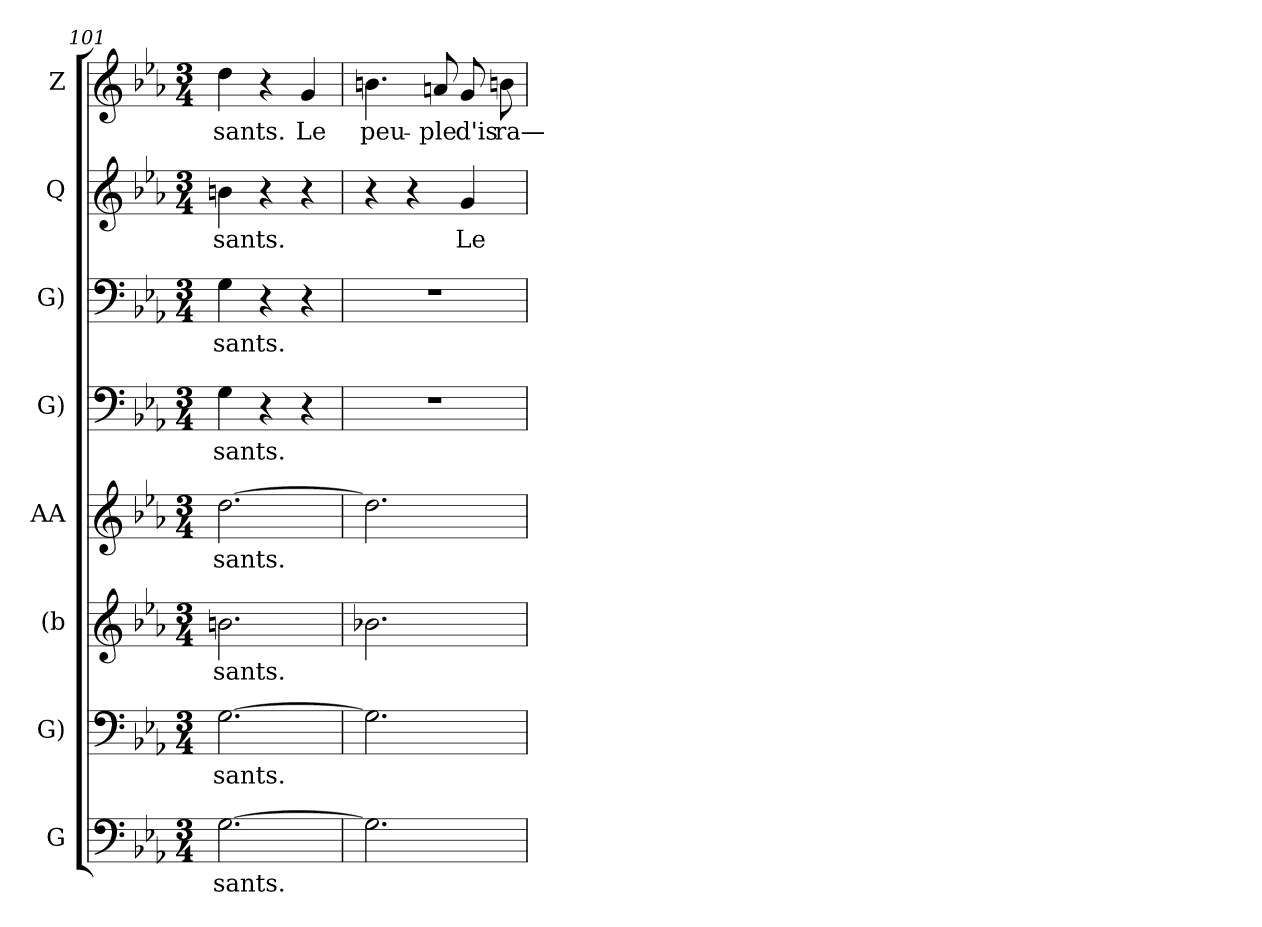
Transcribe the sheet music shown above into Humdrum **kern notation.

**kern	**text	**kern	**text	**kern	**text	**kern	**text	**kern	**text	**kern	**text	**kern	**text	**kern	**text
*part8	*part8	*part7	*part7	*part6	*part6	*part5	*part5	*part4	*part4	*part3	*part3	*part2	*part2	*part1	*part1
*staff8	*staff8	*staff7	*staff7	*staff6	*staff6	*staff5	*staff5	*staff4	*staff4	*staff3	*staff3	*staff2	*staff2	*staff1	*staff1
*I"G	*	*I"G)	*	*I"(b	*	*I"AA	*	*I"G)	*	*I"G)	*	*I"Q	*	*I"Z	*
*clefF4	*	*clefF4	*	*clefG2	*	*clefG2	*	*clefF4	*	*clefF4	*	*clefG2	*	*clefG2	*
*k[b-e-a-]	*	*k[b-e-a-]	*	*k[b-e-a-]	*	*k[b-e-a-]	*	*k[b-e-a-]	*	*k[b-e-a-]	*	*k[b-e-a-]	*	*k[b-e-a-]	*
*M3/4	*	*M3/4	*	*M3/4	*	*M3/4	*	*M3/4	*	*M3/4	*	*M3/4	*	*M3/4	*
=101	=101	=101	=101	=101	=101	=101	=101	=101	=101	=101	=101	=101	=101	=101	=101
[2.Gi\	sants.	[2.Gi\	sants.	2.bni\	sants.	[2.ddi\	sants.	4Gi\	sants.	4Gi\	sants.	4bni\	sants.	4ddi\	sants.
.	.	.	.	.	.	.	.	4r	.	4r	.	4r	.	4r	.
.	.	.	.	.	.	.	.	4r	.	4r	.	4r	.	4gi/	Le
=102	=102	=102	=102	=102	=102	=102	=102	=102	=102	=102	=102	=102	=102	=102	=102
2.Gi\]	.	2.Gi\]	.	2.b-Xi\	.	2.ddi\]	.	2.r	.	2.r	.	4r	.	4.bni\	peu-
.	.	.	.	.	.	.	.	.	.	.	.	4r	.	.	.
.	.	.	.	.	.	.	.	.	.	.	.	.	.	8ani/	ple
.	.	.	.	.	.	.	.	.	.	.	.	4gi/	Le	8gi/	d'is
.	.	.	.	.	.	.	.	.	.	.	.	.	.	8bni\	ra—
=	=	=	=	=	=	=	=	=	=	=	=	=	=	=	=
*-	*-	*-	*-	*-	*-	*-	*-	*-	*-	*-	*-	*-	*-	*-	*-
